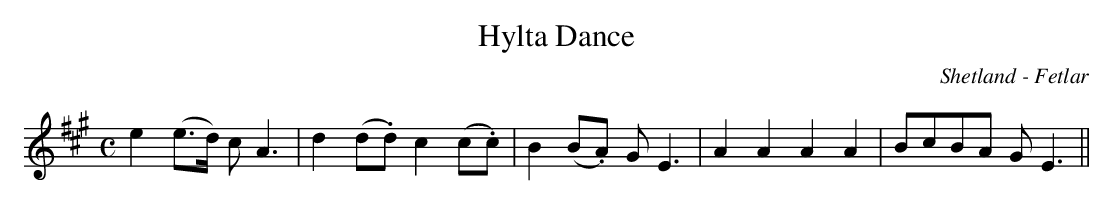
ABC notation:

X:1
T:Hylta Dance
M:C
L:1/8
O:Shetland - Fetlar
K:A
e2 (e>d) c A3|d2 (d.d) c2 (c.c)|B2 (B.A) GE3|A2A2A2A2|BcBA G E3||
